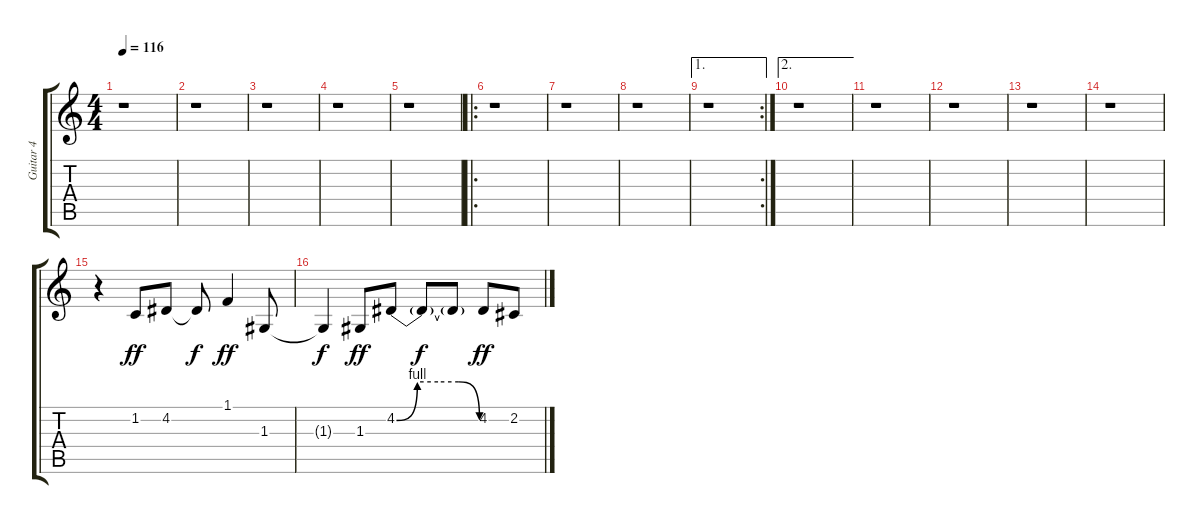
\track ("Guitar 4" "Guitar 4") {instrument synthbrass1}
\staff {score tabs}
\tuning (E4 B3 G3 D3 A2 E2) {hide}
\ts (4 4)
\tempo 116
\clef g2
\ks c
r.1{dy ff instrument synthbrass1} |
r.1 |
r.1 |
r.1 |
r.1 |
\ro
r.1 |
r.1 |
r.1 |
\ae 1
\rc 2
r.1 |
\ae 2
r.1 |
r.1 |
r.1 |
r.1 |
r.1 |
r.4 1.2.8{instrument choiraahs} 4.2.8 4.2{t}.8{dy f} 1.1.4{dy ff} 1.3.8 |
1.3{t}.4{dy f} 1.3.8{dy ff} 4.2{be (custom 0 0 15 4 30 4 45 4 60 0)}.8 4.2{t}.8{dy f} 4.2{t}.8 4.2.8{dy ff} 2.2.8
